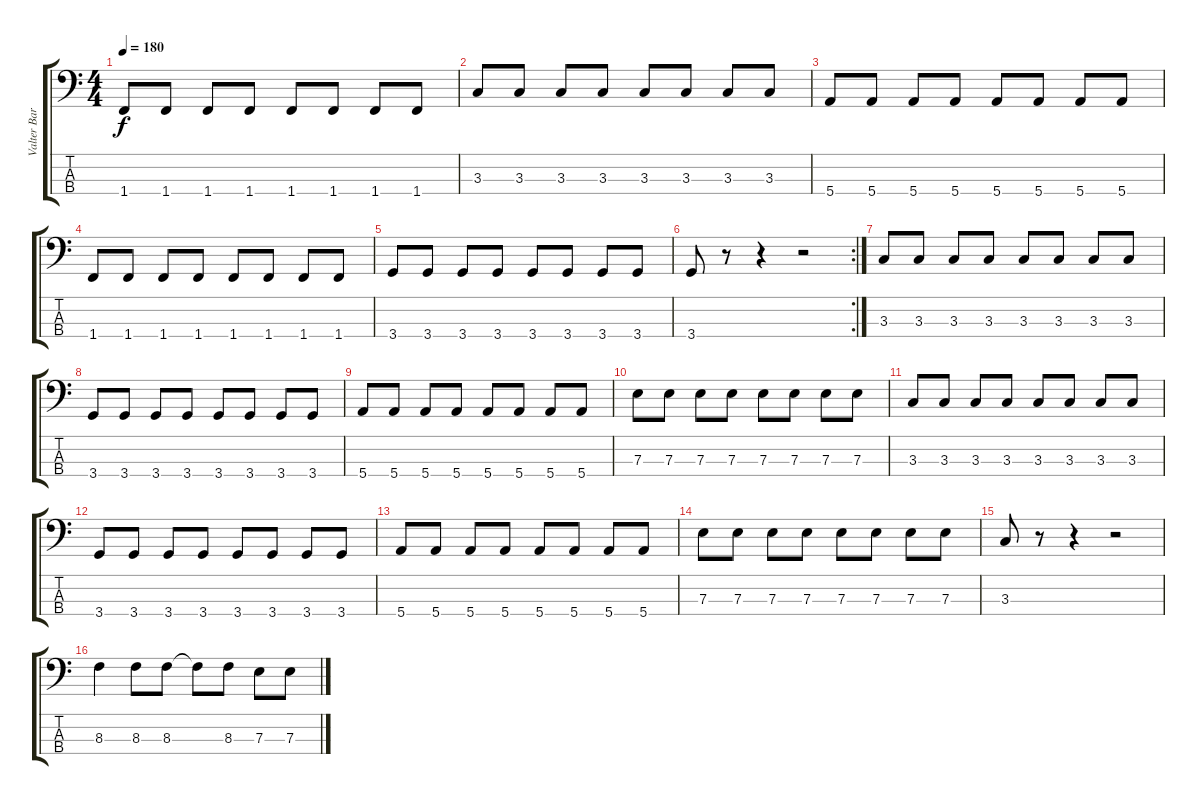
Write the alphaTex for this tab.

\track ("Valter Barros" "Valter Bar") {instrument electricbasspick}
\staff {score tabs}
\tuning (G2 D2 A1 E1) {hide}
\ts (4 4)
\tempo 180
\clef f4
\ks c
1.4.8{dy f} 1.4.8 1.4.8 1.4.8 1.4.8 1.4.8 1.4.8 1.4.8 |
3.3.8 3.3.8 3.3.8 3.3.8 3.3.8 3.3.8 3.3.8 3.3.8 |
5.4.8 5.4.8 5.4.8 5.4.8 5.4.8 5.4.8 5.4.8 5.4.8 |
1.4.8 1.4.8 1.4.8 1.4.8 1.4.8 1.4.8 1.4.8 1.4.8 |
3.4.8 3.4.8 3.4.8 3.4.8 3.4.8 3.4.8 3.4.8 3.4.8 |
\rc 2
3.4.8 r.8 r.4 r.2 |
3.3.8 3.3.8 3.3.8 3.3.8 3.3.8 3.3.8 3.3.8 3.3.8 |
3.4.8 3.4.8 3.4.8 3.4.8 3.4.8 3.4.8 3.4.8 3.4.8 |
5.4.8 5.4.8 5.4.8 5.4.8 5.4.8 5.4.8 5.4.8 5.4.8 |
7.3.8 7.3.8 7.3.8 7.3.8 7.3.8 7.3.8 7.3.8 7.3.8 |
3.3.8 3.3.8 3.3.8 3.3.8 3.3.8 3.3.8 3.3.8 3.3.8 |
3.4.8 3.4.8 3.4.8 3.4.8 3.4.8 3.4.8 3.4.8 3.4.8 |
5.4.8 5.4.8 5.4.8 5.4.8 5.4.8 5.4.8 5.4.8 5.4.8 |
7.3.8 7.3.8 7.3.8 7.3.8 7.3.8 7.3.8 7.3.8 7.3.8 |
3.3.8 r.8 r.4 r.2 |
8.3.4 8.3.8 8.3.8 8.3{t}.8 8.3.8 7.3.8 7.3.8
